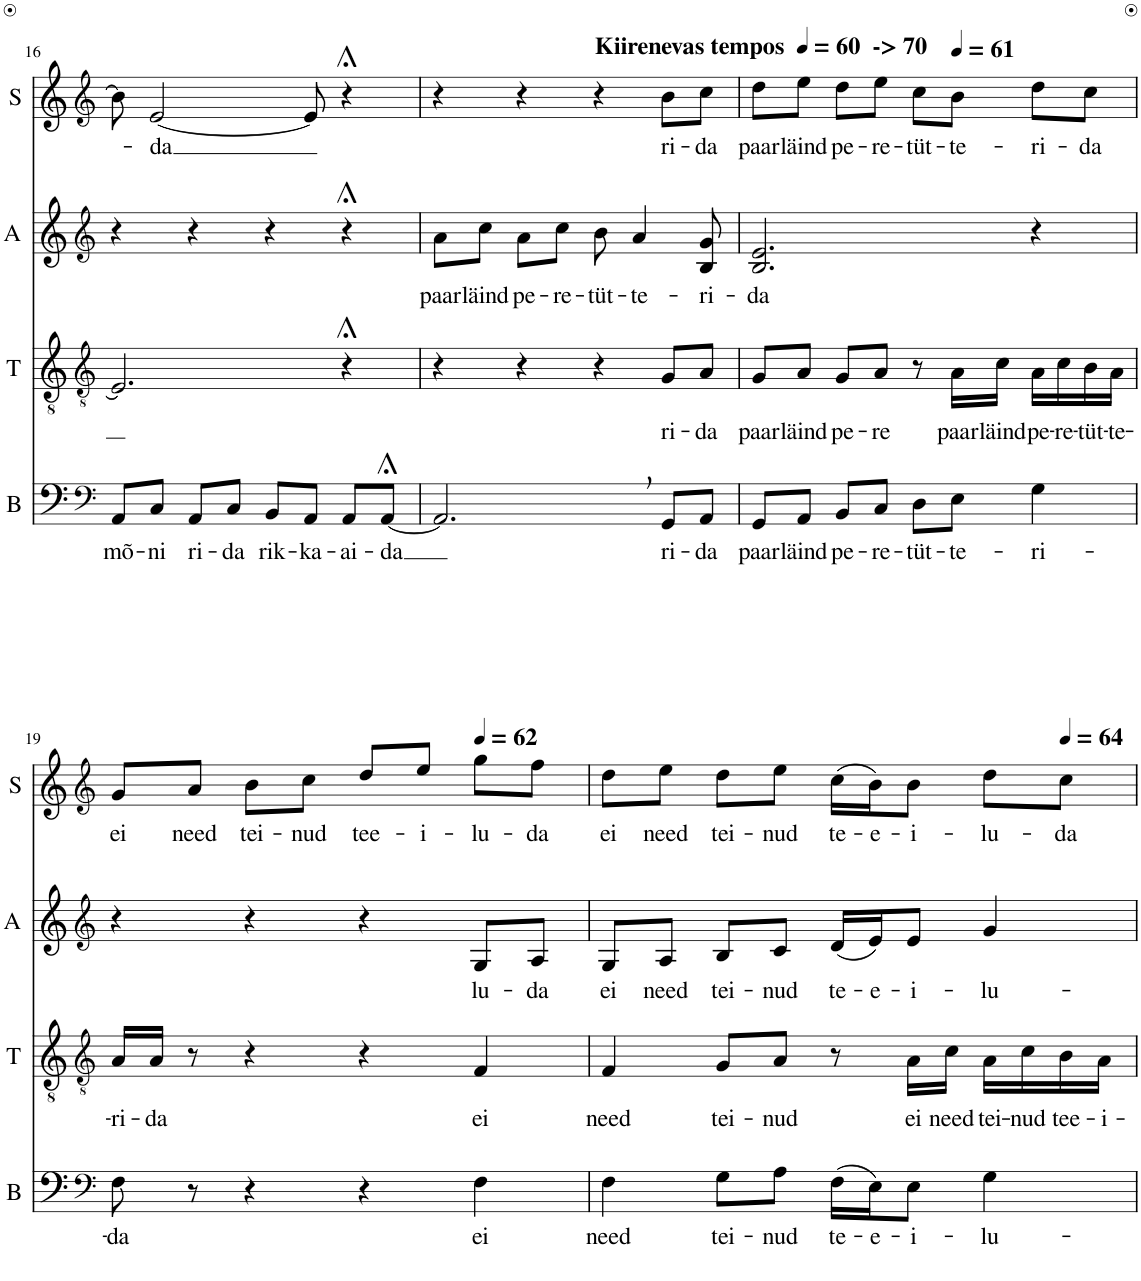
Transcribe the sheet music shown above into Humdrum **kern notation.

**kern	**text	**kern	**text	**kern	**text	**kern	**text
*part4	*part4	*part3	*part3	*part2	*part2	*part1	*part1
*staff4	*staff4	*staff3	*staff3	*staff2	*staff2	*staff1	*staff1
*I"B	*	*I"T	*	*I"A	*	*I"S	*
*I'B	*	*I'T	*	*I'A	*	*I'S	*
!!LO:PB:g=z
*clefF4	*	*clefGv2	*	*clefG2	*	*clefG2	*
*	*	*	*	*Trd1c2	*	*	*
*k[]	*	*k[]	*	*k[]	*	*k[]	*
*M4/4	*	*M4/4	*	*M4/4	*	*M4/4	*
=16	=16	=16	=16	=16	=16	=16	=16
!	!LO:LY:b	!	!	!	!	!	!
8AA/L	mõ-	2.E/]	.	4r	.	8b\]	.
!	!LO:LY:b	!	!	!	!	!	!LO:LY:b
8C/J	-ni	.	.	.	.	[2e/	-da
!	!LO:LY:b	!	!	!	!	!	!
8AA/L	ri-	.	.	4r	.	.	.
!	!LO:LY:b	!	!	!	!	!	!
8C/J	-da	.	.	.	.	.	.
!	!LO:LY:b	!	!	!	!	!	!
8BB/L	rik-	.	.	4r	.	.	.
!	!LO:LY:b	!	!	!	!	!	!
8AA/J	-ka-	.	.	.	.	8e/]	.
!	!LO:LY:b	!	!	!	!	!	!
8AA/L	-ai-	4r;<	.	4r;<	.	4r;<	.
!	!LO:LY:b	!	!	!	!	!	!
[8AA;</J	-da	.	.	.	.	.	.
=17	=17	=17	=17	=17	=17	=17	=17
!	!	!	!	!	!LO:LY:b	!	!
2.AA,/]	.	4r	.	8a\L	paar	4r	.
!	!	!	!	!	!LO:LY:b	!	!
.	.	.	.	8cc\J	läind	.	.
!	!	!	!	!	!LO:LY:b	!	!
.	.	4r	.	8a\L	pe-	4r	.
!	!	!	!	!	!LO:LY:b	!	!
.	.	.	.	8cc\J	-re-	.	.
*	*	*	*	*	*	*MM60	*
!	!	!	!	!	!	!LO:TX:a:B:t=Kiirenevas tempos	!
!	!	!	!	!	!	!LO:TX:a:B:t=-> 70	!
!	!	!	!	!	!LO:LY:b	!	!
.	.	4r	.	8b\	-tüt-	4r	.
!	!	!	!	!	!LO:LY:b	!	!
.	.	.	.	4a/	-te-	.	.
!	!LO:LY:b	!	!LO:LY:b	!	!	!	!LO:LY:b
8GG/L	ri-	8G/L	ri-	.	.	8b\L	ri-
!	!LO:LY:b	!	!LO:LY:b	!	!LO:LY:b	!	!LO:LY:b
8AA/J	-da	8A/J	-da	8B/ 8g/	-ri-	8cc\J	-da
=18	=18	=18	=18	=18	=18	=18	=18
!	!LO:LY:b	!	!LO:LY:b	!	!LO:LY:b	!	!LO:LY:b
8GG/L	paar	8G/L	paar	2.B/ 2.e/	-da	8dd\L	paar
!	!LO:LY:b	!	!LO:LY:b	!	!	!	!LO:LY:b
8AA/J	läind	8A/J	läind	.	.	8ee\J	läind
!	!LO:LY:b	!	!LO:LY:b	!	!	!	!LO:LY:b
8BB/L	pe-	8G/L	pe-	.	.	8dd\L	pe-
!	!LO:LY:b	!	!LO:LY:b	!	!	!	!LO:LY:b
8C/J	-re-	8A/J	-re	.	.	8ee\J	-re-
!	!LO:LY:b	!	!	!	!	!	!LO:LY:b
8D\L	-tüt-	8r	.	.	.	8cc\L	-tüt-
*	*	*	*	*	*	*MM61	*
!	!LO:LY:b	!	!LO:LY:b	!	!	!	!LO:LY:b
8E\J	-te-	16A\LL	paar	.	.	8b\J	-te-
!	!	!	!LO:LY:b	!	!	!	!
.	.	16c\JJ	läind	.	.	.	.
!	!LO:LY:b	!	!LO:LY:b	!	!	!	!LO:LY:b
4G\	-ri-	16A\LL	pe-	4r	.	8dd\L	-ri-
!	!	!	!LO:LY:b	!	!	!	!
.	.	16c\	-re-	.	.	.	.
!	!	!	!LO:LY:b	!	!	!	!LO:LY:b
.	.	16B\	-tüt-	.	.	8cc\J	-da
!	!	!	!LO:LY:b	!	!	!	!
.	.	16A\JJ	-te-	.	.	.	.
!!LO:LB:g=z
=19	=19	=19	=19	=19	=19	=19	=19
*clefF4	*	*clefGv2	*	*clefG2	*	*clefG2	*
!	!LO:LY:b	!	!LO:LY:b	!	!	!	!LO:LY:b
8F\	-da	16A/LL	-ri-	4r	.	8g/L	ei
!	!	!	!LO:LY:b	!	!	!	!
.	.	16A/JJ	-da	.	.	.	.
!	!	!	!	!	!	!	!LO:LY:b
8r	.	8r	.	.	.	8a/J	need
!	!	!	!	!	!	!	!LO:LY:b
4r	.	4r	.	4r	.	8b\L	tei-
!	!	!	!	!	!	!	!LO:LY:b
.	.	.	.	.	.	8cc\J	-nud
!	!	!	!	!	!	!	!LO:LY:b
4r	.	4r	.	4r	.	8dd/L	tee-
!	!	!	!	!	!	!	!LO:LY:b
.	.	.	.	.	.	8ee/J	-i-
*	*	*	*	*	*	*MM62	*
!	!LO:LY:b	!	!LO:LY:b	!	!LO:LY:b	!	!LO:LY:b
4F\	-ei	4F/	-ei	8G/L	-lu-	8gg\L	-lu-
!	!	!	!	!	!LO:LY:b	!	!LO:LY:b
.	.	.	.	8A/J	-da	8ff\J	-da
=20	=20	=20	=20	=20	=20	=20	=20
!	!LO:LY:b	!	!LO:LY:b	!	!LO:LY:b	!	!LO:LY:b
4F\	need	4F/	need	8G/L	ei	8dd\L	ei
!	!	!	!	!	!LO:LY:b	!	!LO:LY:b
.	.	.	.	8A/J	need	8ee\J	need
!	!LO:LY:b	!	!LO:LY:b	!	!LO:LY:b	!	!LO:LY:b
8G\L	tei-	8G/L	tei-	8B/L	tei-	8dd\L	tei-
!	!LO:LY:b	!	!LO:LY:b	!	!LO:LY:b	!	!LO:LY:b
8A\J	-nud	8A/J	-nud	8c/J	-nud	8ee\J	-nud
!	!LO:LY:b	!	!	!	!LO:LY:b	!	!LO:LY:b
(16F\LL	te-	8r	.	(16d/LL	te-	(16cc\LL	te-
!	!LO:LY:b	!	!	!	!LO:LY:b	!	!LO:LY:b
16E\J)	-e-	.	.	16e/J)	-e-	16b\J)	-e-
!	!LO:LY:b	!	!LO:LY:b	!	!LO:LY:b	!	!LO:LY:b
8E\J	-i-	16A\LL	ei	8e/J	-i-	8b\J	-i-
!	!	!	!LO:LY:b	!	!	!	!
.	.	16c\JJ	need	.	.	.	.
!	!LO:LY:b	!	!LO:LY:b	!	!LO:LY:b	!	!LO:LY:b
4G\	-lu-	16A\LL	tei-	4g/	-lu-	8dd\L	-lu-
!	!	!	!LO:LY:b	!	!	!	!
.	.	16c\	-nud	.	.	.	.
*	*	*	*	*	*	*MM64	*
!	!	!	!LO:LY:b	!	!	!	!LO:LY:b
.	.	16B\	tee-	.	.	8cc\J	-da
!	!	!	!LO:LY:b	!	!	!	!
.	.	16A\JJ	-i-	.	.	.	.
=	=	=	=	=	=	=	=
*-	*-	*-	*-	*-	*-	*-	*-
